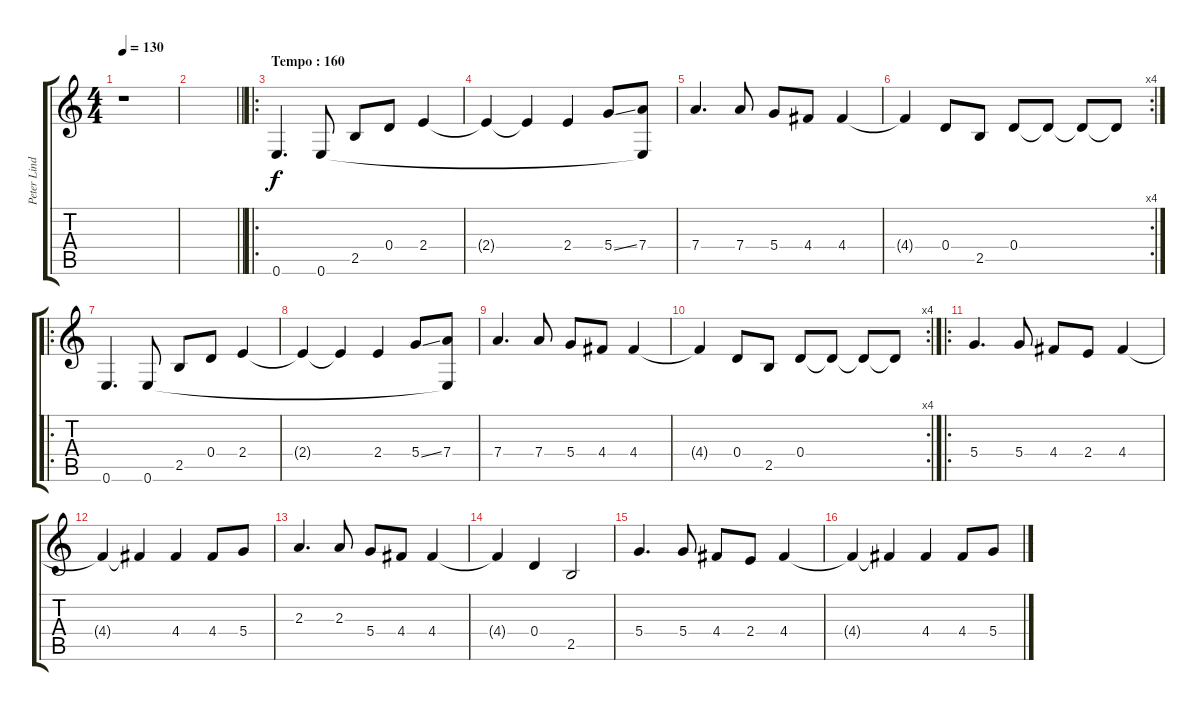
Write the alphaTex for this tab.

\track ("Peter Lindgren" "Peter Lind") {instrument distortionguitar}
\staff {score tabs}
\tuning (E4 B3 G3 D3 A2 E2) {hide}
\ts (4 4)
\tempo 130
\clef g2
\ks c
r.1{dy f} |
\barLineRight lightlight
|
\ro
\section ("" "Tempo : 160")
0.6.4{d volume 16 instrument distortionguitar} 0.6.8 2.5.8 0.4.8 2.4.4 |
2.4{t}.4 2.4{t}.4 2.4.4 5.4{ss}.8 (7.4 0.6{t}).8 |
7.4.4{d} 7.4.8 5.4.8 4.4.8 4.4.4 |
\rc 4
4.4{t}.4 0.4.8 2.5.8 0.4.8 0.4{t}.8 0.4{t}.8 0.4{t}.8 |
\ro
0.6.4{d volume 16} 0.6.8 2.5.8 0.4.8 2.4.4 |
2.4{t}.4 2.4{t}.4 2.4.4 5.4{ss}.8 (7.4 0.6{t}).8 |
7.4.4{d} 7.4.8 5.4.8 4.4.8 4.4.4 |
\rc 4
4.4{t}.4 0.4.8 2.5.8 0.4.8 0.4{t}.8 0.4{t}.8 0.4{t}.8 |
\ro
5.4.4{d} 5.4.8 4.4.8 2.4.8 4.4.4 |
4.4{t}.4 4.4{t}.4 4.4.4 4.4.8 5.4.8 |
2.3.4{d} 2.3.8 5.4.8 4.4.8 4.4.4 |
4.4{t}.4 0.4.4 2.5.2 |
5.4.4{d} 5.4.8 4.4.8 2.4.8 4.4.4 |
4.4{t}.4 4.4{t}.4 4.4.4 4.4.8 5.4.8
